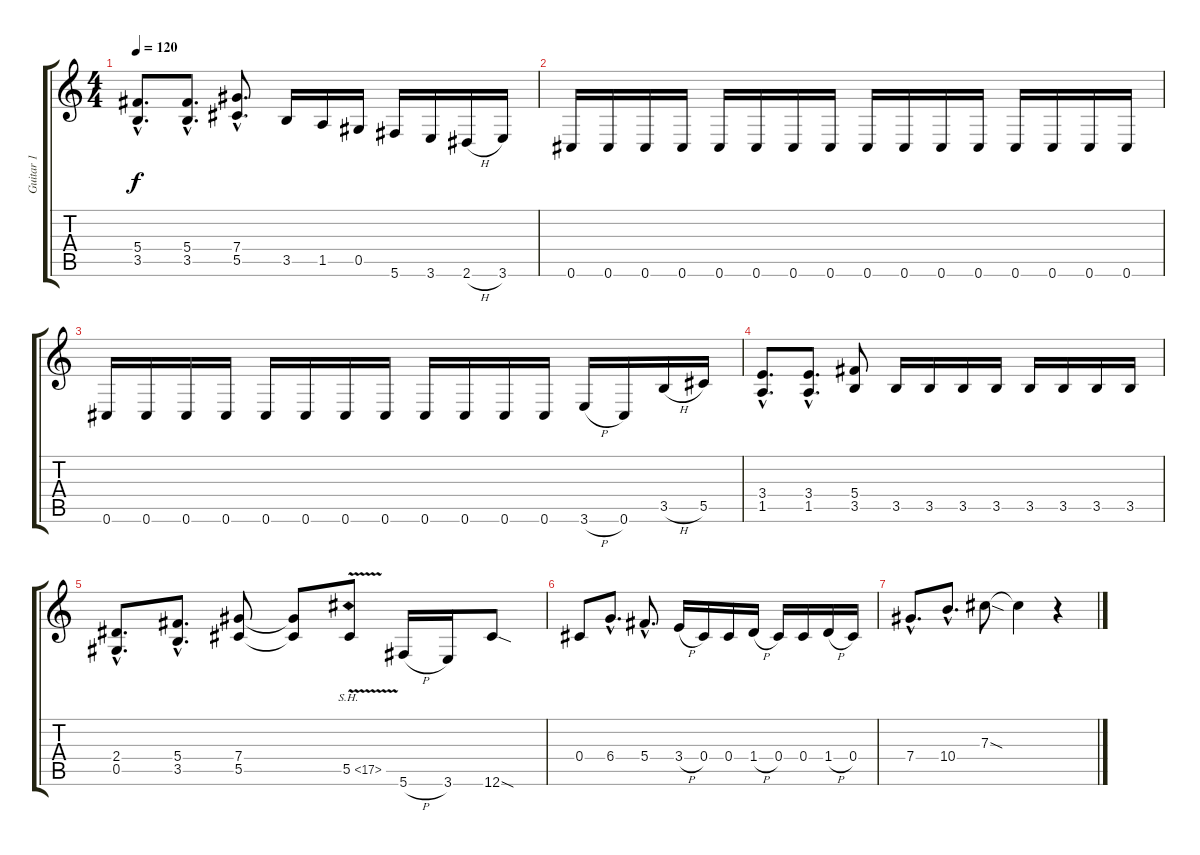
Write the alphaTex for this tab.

\track ("Guitar 1" "Guitar 1") {instrument overdrivenguitar}
\staff {score tabs}
\tuning (Eb4 Bb3 Gb3 Db3 Ab2 Db2) {hide}
\ts (4 4)
\tempo 120
\clef g2
\ks c
(5.4{hac} 3.5{hac}).8{d dy f} (5.4{hac} 3.5{hac}).8{d} (7.4{hac} 5.5{hac}).8{d} 3.5.16 1.5.16 0.5.16 5.6.16 3.6.16 2.6{h}.16 3.6.16 |
0.6.16 0.6.16 0.6.16 0.6.16 0.6.16 0.6.16 0.6.16 0.6.16 0.6.16 0.6.16 0.6.16 0.6.16 0.6.16 0.6.16 0.6.16 0.6.16 |
0.6.16 0.6.16 0.6.16 0.6.16 0.6.16 0.6.16 0.6.16 0.6.16 0.6.16 0.6.16 0.6.16 0.6.16 3.6{h}.16 0.6.16 3.5{h}.16 5.5.16 |
(3.4{hac} 1.5{hac}).8{d} (3.4{hac} 1.5{hac}).8{d} (5.4 3.5).8 3.5.16 3.5.16 3.5.16 3.5.16 3.5.16 3.5.16 3.5.16 3.5.16 |
(2.4{hac} 0.5{hac}).8{d} (5.4{hac} 3.5{hac}).8{d} (7.4 5.5).8 (7.4{t} 5.5{t}).8 5.5{sh 12 v}.8 5.6{h}.16 3.6.16 12.6{sod}.8 |
\section ("" "")
0.4.8 6.4{hac}.8{d} 5.4{hac}.8{d} 3.4{h}.16 0.4.16 0.4.16 1.4{h}.16 0.4.16 0.4.16 1.4{h}.16 0.4.16 |
7.4{hac}.8{d} 10.4{hac}.8{d} 7.3{sod}.8 7.3{t}.4 r.4
